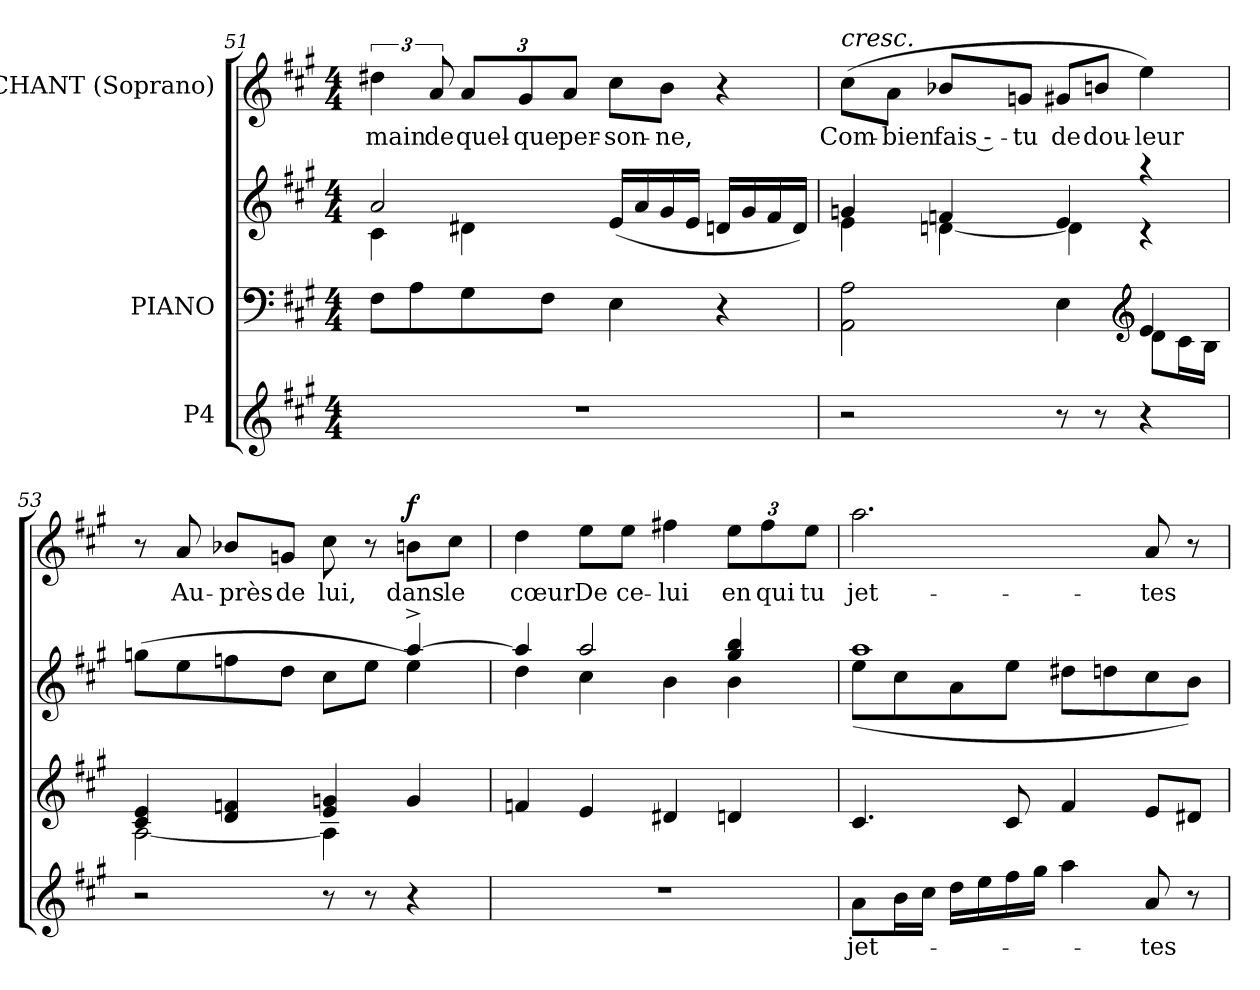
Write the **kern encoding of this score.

**kern	**text	**kern	**kern	**kern	**text	**dynam
*part3	*part3	*part2	*part2	*part1	*part1	*part1
*staff4	*staff4	*staff3	*staff2	*staff1	*staff1	*staff1
*I"P4	*	*I"PIANO	*	*I"CHANT (Soprano)	*	*
*clefG2	*	*clefF4	*clefG2	*clefG2	*	*
*k[f#c#g#]	*	*k[f#c#g#]	*k[f#c#g#]	*k[f#c#g#]	*	*
*A:	*	*A:	*A:	*A:	*	*
*M4/4	*	*M4/4	*M4/4	*M4/4	*	*
=51	=51	=51	=51	=51	=51	=51
*	*	*	*^	*	*	*
!	!	!	!	!	!	!LO:LY:b	!
1r	.	8F#\L	2a/	4c#\	6dd#X\	main	.
.	.	8A\	.	.	.	.	.
!	!	!	!	!	!	!LO:LY:b	!
.	.	.	.	.	12a/	de	.
!	!	!	!	!	!	!LO:LY:b	!
.	.	8G#\	.	4d#X\	12a/L	quel-	.
!	!	!	!	!	!	!LO:LY:b	!
.	.	.	.	.	12g#/	-que	.
.	.	8F#\J	.	.	.	.	.
!	!	!	!	!	!	!LO:LY:b	!
.	.	.	.	.	12a/J	per-	.
!	!	!	!	!	!	!LO:LY:b	!
.	.	4E\	(<16e/LL	2ryy	8cc#\L	-son-	.
.	.	.	16a/	.	.	.	.
!	!	!	!	!	!	!LO:LY:b	!
.	.	.	16g#/	.	8b\J	-ne,	.
.	.	.	16e/JJ	.	.	.	.
.	.	4r	16dn/LL	.	4r	.	.
.	.	.	16g#/	.	.	.	.
.	.	.	16f#/	.	.	.	.
.	.	.	16d/JJ)	.	.	.	.
!!LO:LB:g=z
=52	=52	=52	=52	=52	=52	=52	=52
*	*	*^	*	*	*	*	*
!	!	!	!	!	!	!LO:TX:a:i:t=cresc.	!	!
!	!	!	!	!	!	!	!LO:LY:b	!
2r	.	2AA\ 2A\	2ryy	4gn/	4e\	(>8cc#\L	Com-	.
!	!	!	!	!	!	!	!LO:LY:b	!
.	.	.	.	.	.	8a\J	-bien	.
!	!	!	!	!	!	!	!LO:LY:b	!
.	.	.	.	4fn/	[<4dn\	8b-X/L	fais ‑-	.
!	!	!	!	!	!	!	!LO:LY:b	!
.	.	.	.	.	.	8gn/J	-tu	.
!	!	!	!	!	!	!	!LO:LY:b	!
8r	.	4E\	4ryy	4e/	4d\]	8g#X/L	de	.
!	!	!	!	!	!	!	!LO:LY:b	!
8r	.	.	.	.	.	8bn/J	dou-	.
*	*	*clefG2	*	*	*	*	*	*
!	!	!	!	!	!	!	!LO:LY:b	!
4r	.	4e/	8d\L	4raa	4rc	4ee\)	-leur	.
.	.	.	16c#\L	.	.	.	.	.
.	.	.	16B\JJ	.	.	.	.	.
=53	=53	=53	=53	=53	=53	=53	=53	=53
2r	.	4c#/ 4e/	[<2A\	2ryy	(>8ggn\L	8r	.	.
!	!	!	!	!	!	!	!LO:LY:b	!
.	.	.	.	.	8ee\	8a/	Au-	.
!	!	!	!	!	!	!	!LO:LY:b	!
.	.	4d/ 4fn/	.	.	8ffn\	8b-X/L	-près	.
!	!	!	!	!	!	!	!LO:LY:b	!
.	.	.	.	.	8dd\J	8gn/J	de	.
!	!	!	!	!	!	!	!LO:LY:b	!
8r	.	4e/ 4gn/	4A\]	4ryy	8cc#\L	8cc#\	lui,	.
8r	.	.	.	.	8ee\J	8r	.	.
!	!	!	!	!	!	!	!LO:LY:b	!LO:DY:a
4r	.	4g/	4ryy	[>4aa^>/	4ee\)	8bn\L	dans	f
!	!	!	!	!	!	!	!LO:LY:b	!
.	.	.	.	.	.	8cc#\J	le	.
*	*	*v	*v	*	*	*	*	*
=54	=54	=54	=54	=54	=54	=54	=54
!	!	!	!	!	!	!LO:LY:b	!
1r	.	4fn/	4aa/]	4dd\	4dd\	cœur	.
!	!	!	!	!	!	!LO:LY:b	!
.	.	4e/	2aa/	4cc#\	8ee\L	De	.
!	!	!	!	!	!	!LO:LY:b	!
.	.	.	.	.	8ee\J	ce-	.
!	!	!	!	!	!	!LO:LY:b	!
.	.	4d#X/	.	4b\	4ff#X\	-lui	.
!	!	!	!	!	!	!LO:LY:b	!
.	.	4dn/	4gg#/ 4bb/	4b\	12ee\L	en	.
!	!	!	!	!	!	!LO:LY:b	!
.	.	.	.	.	12ff#\	qui	.
!	!	!	!	!	!	!LO:LY:b	!
.	.	.	.	.	12ee\J	tu	.
!!LO:LB:g=z
=55	=55	=55	=55	=55	=55	=55	=55
!	!	!	!	!	!	!LO:LY:b	!
8a\L	jet-	4.c#/	1aa	(<8ee\L	2.aa\	jet-	.
16b\L	.	.	.	8cc#\	.	.	.
16cc#\JJ	.	.	.	.	.	.	.
16dd\LL	.	.	.	8a\	.	.	.
16ee\	.	.	.	.	.	.	.
16ff#\	.	8c#/	.	8ee\J	.	.	.
16gg#\JJ	.	.	.	.	.	.	.
4aa\	.	4f#/	.	8dd#X\L	.	.	.
.	.	.	.	8ddn\	.	.	.
!	!	!	!	!	!	!LO:LY:b	!
8a/	-tes	8e/L	.	8cc#\	8a/	-tes	.
8r	.	8d#X/J	.	8b\J)	8r	.	.
*	*	*	*v	*v	*	*	*
=	=	=	=	=	=	=
*-	*-	*-	*-	*-	*-	*-
